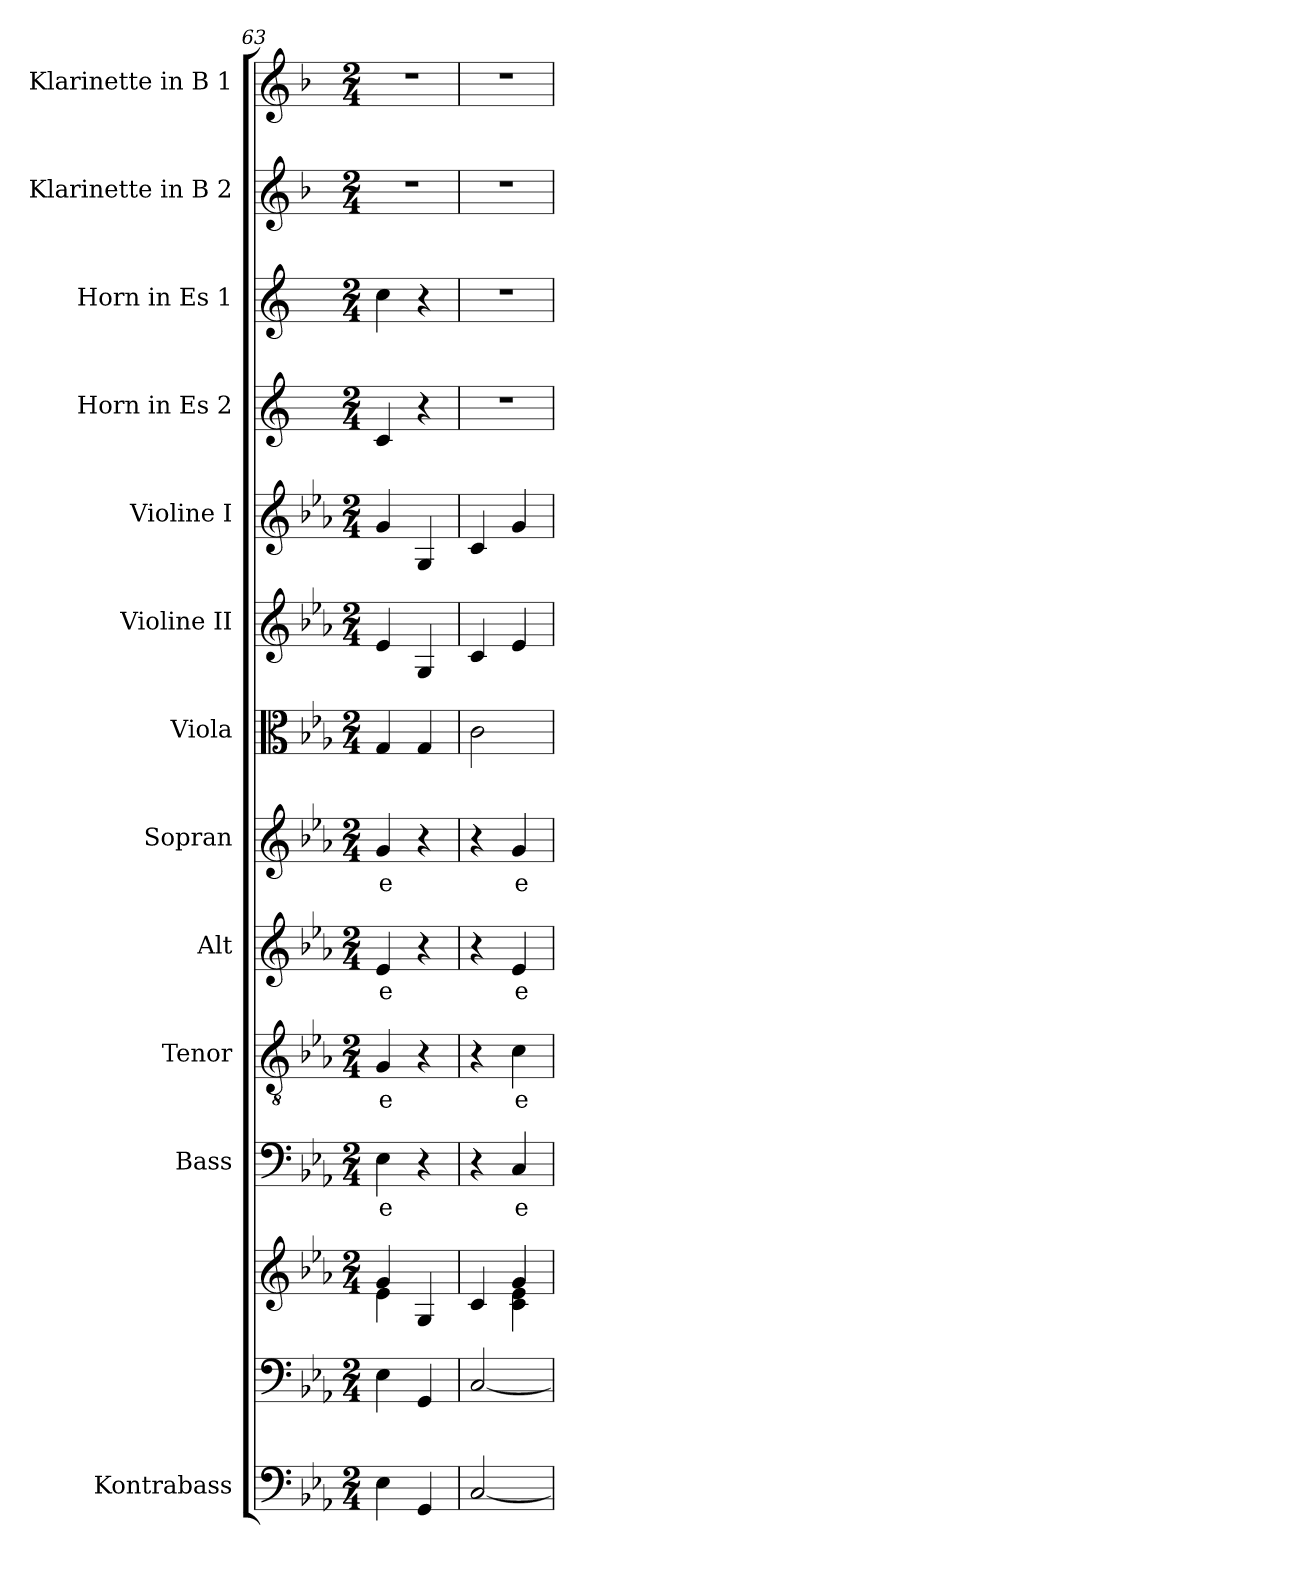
**kern	**kern	**kern	**kern	**text	**kern	**text	**kern	**text	**kern	**text	**kern	**kern	**kern	**kern	**kern	**kern	**kern
*part13	*part12	*part12	*part11	*part11	*part10	*part10	*part9	*part9	*part8	*part8	*part7	*part6	*part5	*part4	*part3	*part2	*part1
*staff14	*staff13	*staff12	*staff11	*staff11	*staff10	*staff10	*staff9	*staff9	*staff8	*staff8	*staff7	*staff6	*staff5	*staff4	*staff3	*staff2	*staff1
*I"Kontrabass	*	*	*I"Bass	*	*I"Tenor	*	*I"Alt	*	*I"Sopran	*	*I"Viola	*I"Violine II	*I"Violine I	*I"Horn in Es 2	*I"Horn in Es 1	*I"Klarinette in B 2	*I"Klarinette in B 1
*I'Kb.	*	*	*I'B	*	*I'T	*	*I'A	*	*I'S	*	*I'Vla.	*I'Vl. II	*I'Vl. I	*I'Hrn. 2	*I'Hrn. 1	*	*
*clefF4	*clefF4	*clefG2	*clefF4	*	*clefGv2	*	*clefG2	*	*clefG2	*	*clefC3	*clefG2	*clefG2	*clefG2	*clefG2	*clefG2	*clefG2
*ITrd7c12	*	*	*	*	*	*	*	*	*	*	*	*	*	*ITrd5c9	*ITrd5c9	*ITrd1c2	*ITrd1c2
*k[b-e-a-]	*k[b-e-a-]	*k[b-e-a-]	*k[b-e-a-]	*	*k[b-e-a-]	*	*k[b-e-a-]	*	*k[b-e-a-]	*	*k[b-e-a-]	*k[b-e-a-]	*k[b-e-a-]	*k[b-e-a-]	*k[b-e-a-]	*k[b-e-a-]	*k[b-e-a-]
*E-:	*E-:	*E-:	*E-:	*	*E-:	*	*E-:	*	*E-:	*	*E-:	*E-:	*E-:	*E-:	*E-:	*E-:	*E-:
*M2/4	*M2/4	*M2/4	*M2/4	*	*M2/4	*	*M2/4	*	*M2/4	*	*M2/4	*M2/4	*M2/4	*M2/4	*M2/4	*M2/4	*M2/4
=63	=63	=63	=63	=63	=63	=63	=63	=63	=63	=63	=63	=63	=63	=63	=63	=63	=63
*	*	*^	*	*	*	*	*	*	*	*	*	*	*	*	*	*	*
!	!	!	!	!	!LO:LY:b	!	!LO:LY:b	!	!LO:LY:b	!	!LO:LY:b	!	!	!	!	!	!	!
4EE-\	4E-\	4g/	4e-\	4E-\	-e	4G/	-e	4e-/	-e	4g/	-e	4G/	4e-/	4g/	4E-/	4e-\	2r	2r
4GGG/	4GG/	4G/	4ryy	4r	.	4r	.	4r	.	4r	.	4G/	4G/	4G/	4r	4r	.	.
=64	=64	=64	=64	=64	=64	=64	=64	=64	=64	=64	=64	=64	=64	=64	=64	=64	=64	=64
[2CC/	[2C/	4c/	4ryy	4r	.	4r	.	4r	.	4r	.	2c\	4c/	4c/	2r	2r	2r	2r
!	!	!	!	!	!LO:LY:b	!	!LO:LY:b	!	!LO:LY:b	!	!LO:LY:b	!	!	!	!	!	!	!
.	.	4g/	4c\ 4e-\	4C/	e-	4c\	e-	4e-/	e-	4g/	e-	.	4e-/	4g/	.	.	.	.
*	*	*v	*v	*	*	*	*	*	*	*	*	*	*	*	*	*	*	*
=	=	=	=	=	=	=	=	=	=	=	=	=	=	=	=	=	=
*-	*-	*-	*-	*-	*-	*-	*-	*-	*-	*-	*-	*-	*-	*-	*-	*-	*-
